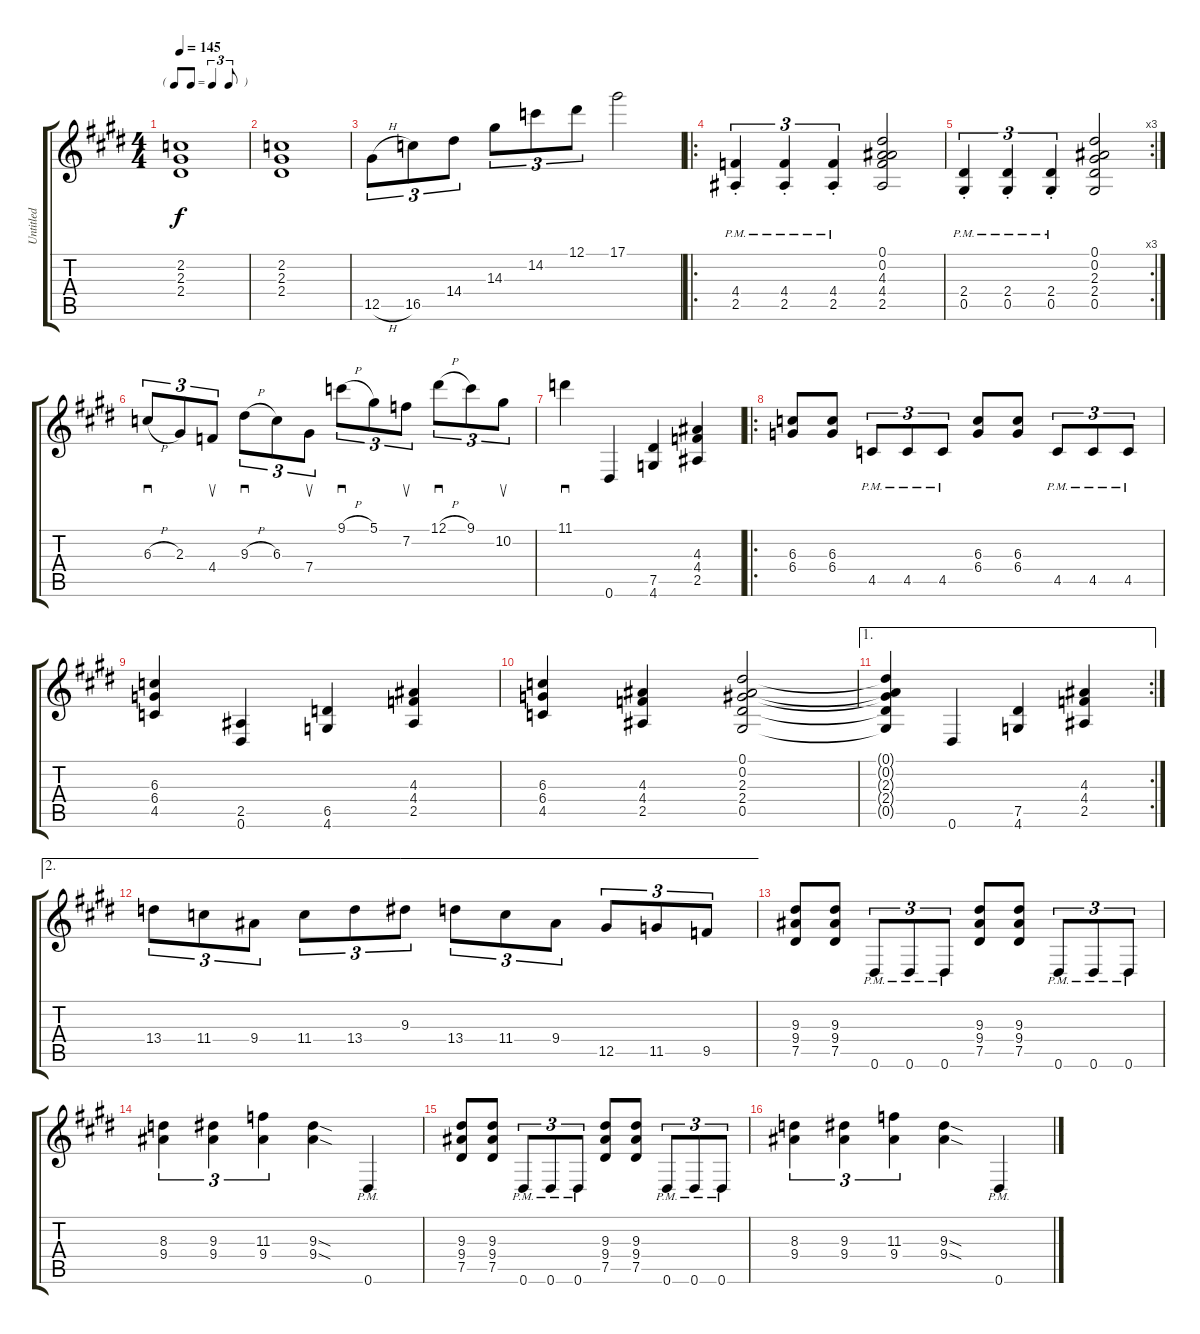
\track ("Untitled" "Untitled") {instrument overdrivenguitar}
\staff {score tabs}
\tuning (Eb4 Bb3 Gb3 Db3 Ab2 Eb2) {hide}
\ts (4 4)
\tf triplet8th
\tempo 145
\clef g2
\ks c#minor
(2.2{t} 2.3{t} 2.4{t}).1{dy f} |
(2.2 2.3 2.4).1 |
12.5{h}.8{tu (3 2)} 16.5.8{tu (3 2)} 14.4.8{tu (3 2)} 14.3.8{tu (3 2)} 14.2.8{tu (3 2)} 12.1.8{tu (3 2)} 17.1.2 |
\ro
\ks e
(4.4{pm st} 2.5{pm st}).4{tu (3 2)} (4.4{pm st} 2.5{pm st}).4{tu (3 2)} (4.4{pm st} 2.5{pm st}).4{tu (3 2)} (0.1 0.2 4.3 4.4 2.5).2 |
\rc 3
\ks c#minor
(2.4{pm st} 0.5{pm st}).4{tu (3 2)} (2.4{pm st} 0.5{pm st}).4{tu (3 2)} (2.4{pm st} 0.5{pm st}).4{tu (3 2)} (0.1 0.2 2.3 2.4 0.5).2 |
6.3{h}.8{sd tu (3 2)} 2.3.8{tu (3 2)} 4.4.8{su tu (3 2)} 9.3{h}.8{sd tu (3 2)} 6.3.8{tu (3 2)} 7.4.8{su tu (3 2)} 9.1{h}.8{sd tu (3 2)} 5.1.8{tu (3 2)} 7.2.8{su tu (3 2)} 12.1{h}.8{sd tu (3 2)} 9.1.8{tu (3 2)} 10.2.8{su tu (3 2)} |
11.1.4{sd} 0.6.4 (7.5 4.6).4 (4.3 4.4 2.5).4 |
\ro
\ks e
(6.3 6.4).8 (6.3 6.4).8 4.5{pm}.8{tu (3 2)} 4.5{pm}.8{tu (3 2)} 4.5{pm}.8{tu (3 2)} (6.3 6.4).8 (6.3 6.4).8 4.5{pm}.8{tu (3 2)} 4.5{pm}.8{tu (3 2)} 4.5{pm}.8{tu (3 2)} |
\ks c#minor
(6.3 6.4 4.5).4 (2.5 0.6).4 (6.5 4.6).4 (4.3 4.4 2.5).4 |
(6.3 6.4 4.5).4 (4.3 4.4 2.5).4 (0.1 0.2 2.3 2.4 0.5).2 |
\ae 1
\rc 2
(0.1{t} 0.2{t} 2.3{t} 2.4{t} 0.5{t}).4 0.6.4 (7.5 4.6).4 (4.3 4.4 2.5).4 |
\ae 2
13.4.8{tu (3 2)} 11.4.8{tu (3 2)} 9.4.8{tu (3 2)} 11.4.8{tu (3 2)} 13.4.8{tu (3 2)} 9.3.8{tu (3 2)} 13.4.8{tu (3 2)} 11.4.8{tu (3 2)} 9.4.8{tu (3 2)} 12.5.8{tu (3 2)} 11.5.8{tu (3 2)} 9.5.8{tu (3 2)} |
\ks e
(9.3 9.4 7.5).8 (9.3 9.4 7.5).8 0.6{pm}.8{tu (3 2)} 0.6{pm}.8{tu (3 2)} 0.6{pm}.8{tu (3 2)} (9.3 9.4 7.5).8 (9.3 9.4 7.5).8 0.6{pm}.8{tu (3 2)} 0.6{pm}.8{tu (3 2)} 0.6{pm}.8{tu (3 2)} |
\ks c#minor
(8.3 9.4).4{tu (3 2)} (9.3 9.4).4{tu (3 2)} (11.3 9.4).4{tu (3 2)} (9.3{sod} 9.4{sod}).4 0.6{pm}.4 |
(9.3 9.4 7.5).8 (9.3 9.4 7.5).8 0.6{pm}.8{tu (3 2)} 0.6{pm}.8{tu (3 2)} 0.6{pm}.8{tu (3 2)} (9.3 9.4 7.5).8 (9.3 9.4 7.5).8 0.6{pm}.8{tu (3 2)} 0.6{pm}.8{tu (3 2)} 0.6{pm}.8{tu (3 2)} |
(8.3 9.4).4{tu (3 2)} (9.3 9.4).4{tu (3 2)} (11.3 9.4).4{tu (3 2)} (9.3{sod} 9.4{sod}).4 0.6{pm}.4
